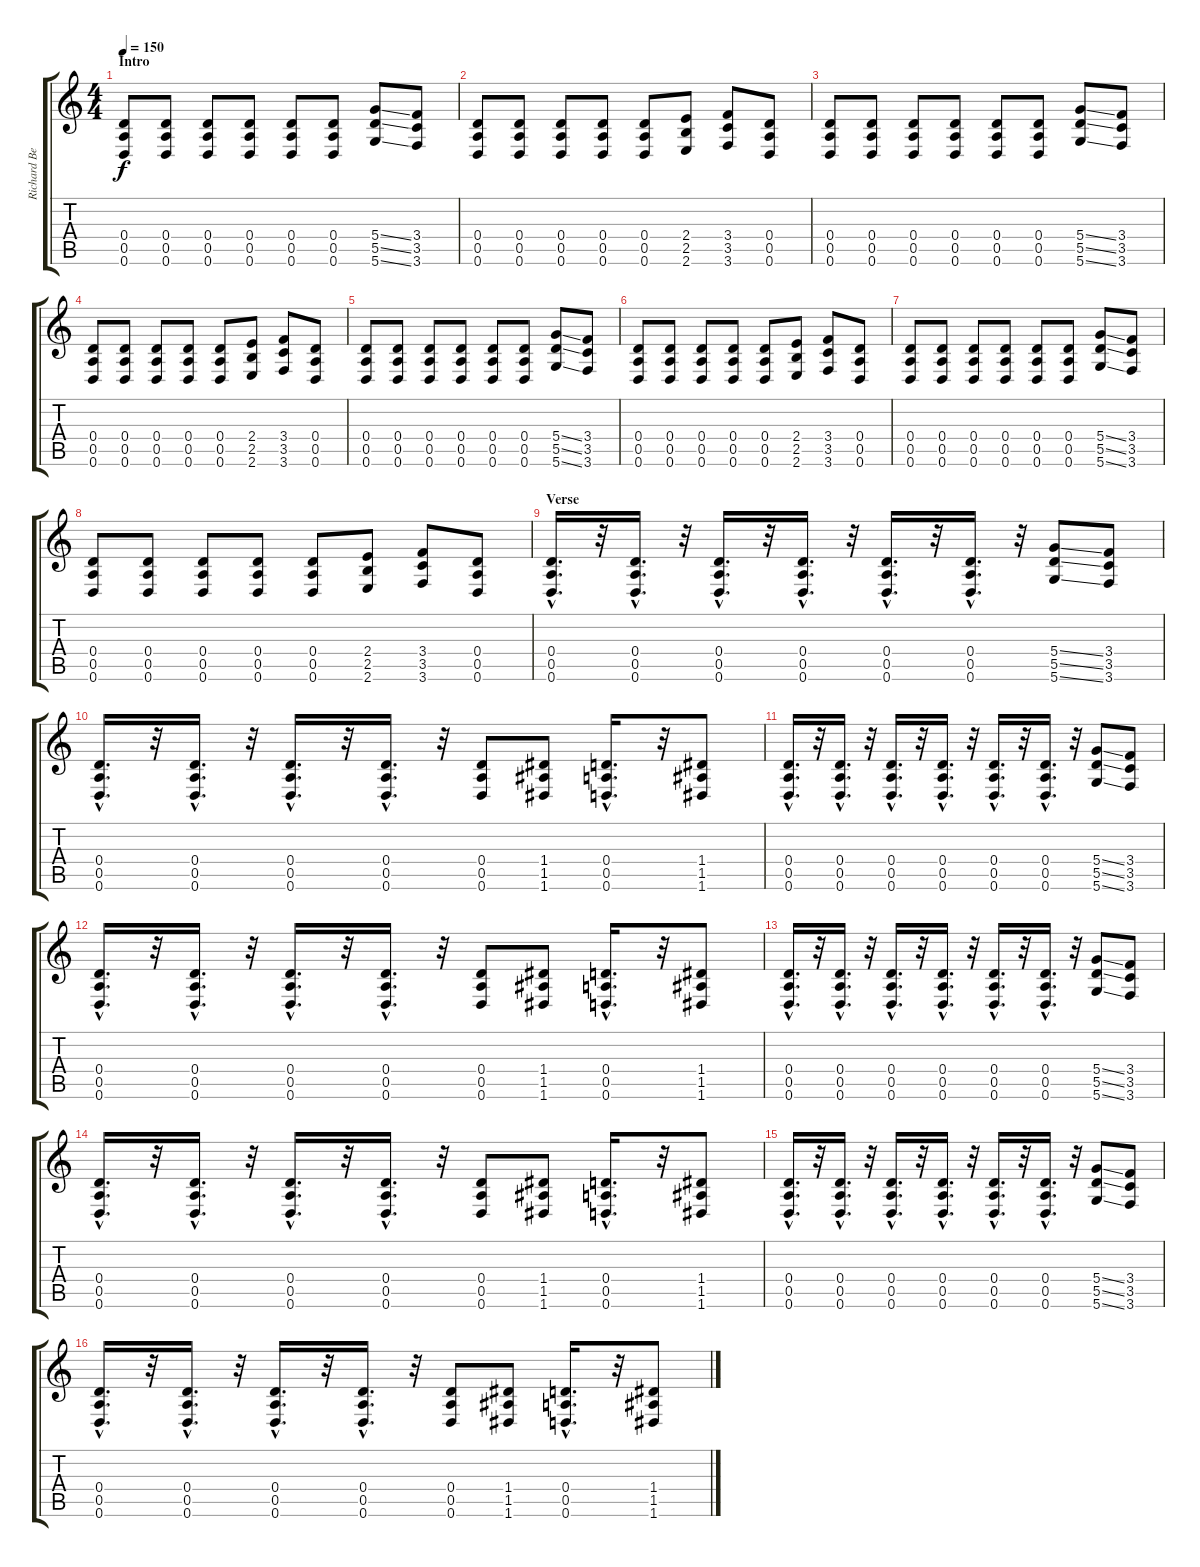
\track ("Richard Bernstein" "Richard Be") {instrument distortionguitar}
\staff {score tabs}
\tuning (E4 B3 G3 D3 A2 D2) {hide}
\ts (4 4)
\section ("" "Intro")
\tempo 150
\clef g2
\ks c
(0.4 0.5 0.6).8{dy f volume 10 instrument distortionguitar} (0.4 0.5 0.6).8 (0.4 0.5 0.6).8 (0.4 0.5 0.6).8 (0.4 0.5 0.6).8 (0.4 0.5 0.6).8 (5.4{ss} 5.5{ss} 5.6{ss}).8 (3.4 3.5 3.6).8 |
(0.4 0.5 0.6).8 (0.4 0.5 0.6).8 (0.4 0.5 0.6).8 (0.4 0.5 0.6).8 (0.4 0.5 0.6).8 (2.4 2.5 2.6).8 (3.4 3.5 3.6).8 (0.4 0.5 0.6).8 |
(0.4 0.5 0.6).8 (0.4 0.5 0.6).8 (0.4 0.5 0.6).8 (0.4 0.5 0.6).8 (0.4 0.5 0.6).8 (0.4 0.5 0.6).8 (5.4{ss} 5.5{ss} 5.6{ss}).8 (3.4 3.5 3.6).8 |
(0.4 0.5 0.6).8 (0.4 0.5 0.6).8 (0.4 0.5 0.6).8 (0.4 0.5 0.6).8 (0.4 0.5 0.6).8 (2.4 2.5 2.6).8 (3.4 3.5 3.6).8 (0.4 0.5 0.6).8 |
(0.4 0.5 0.6).8 (0.4 0.5 0.6).8 (0.4 0.5 0.6).8 (0.4 0.5 0.6).8 (0.4 0.5 0.6).8 (0.4 0.5 0.6).8 (5.4{ss} 5.5{ss} 5.6{ss}).8 (3.4 3.5 3.6).8 |
(0.4 0.5 0.6).8 (0.4 0.5 0.6).8 (0.4 0.5 0.6).8 (0.4 0.5 0.6).8 (0.4 0.5 0.6).8 (2.4 2.5 2.6).8 (3.4 3.5 3.6).8 (0.4 0.5 0.6).8 |
(0.4 0.5 0.6).8 (0.4 0.5 0.6).8 (0.4 0.5 0.6).8 (0.4 0.5 0.6).8 (0.4 0.5 0.6).8 (0.4 0.5 0.6).8 (5.4{ss} 5.5{ss} 5.6{ss}).8 (3.4 3.5 3.6).8 |
(0.4 0.5 0.6).8 (0.4 0.5 0.6).8 (0.4 0.5 0.6).8 (0.4 0.5 0.6).8 (0.4 0.5 0.6).8 (2.4 2.5 2.6).8 (3.4 3.5 3.6).8 (0.4 0.5 0.6).8 |
\section ("" "Verse")
(0.4{hac} 0.5{hac} 0.6{hac}).16{d volume 16} r.32 (0.4{hac} 0.5{hac} 0.6{hac}).16{d} r.32 (0.4{hac} 0.5{hac} 0.6{hac}).16{d} r.32 (0.4{hac} 0.5{hac} 0.6{hac}).16{d} r.32 (0.4{hac} 0.5{hac} 0.6{hac}).16{d} r.32 (0.4{hac} 0.5{hac} 0.6{hac}).16{d} r.32 (5.4{ss} 5.5{ss} 5.6{ss}).8 (3.4 3.5 3.6).8 |
(0.4{hac} 0.5{hac} 0.6{hac}).16{d} r.32 (0.4{hac} 0.5{hac} 0.6{hac}).16{d} r.32 (0.4{hac} 0.5{hac} 0.6{hac}).16{d} r.32 (0.4{hac} 0.5{hac} 0.6{hac}).16{d} r.32 (0.4 0.5 0.6).8 (1.4 1.5 1.6).8 (0.4{hac} 0.5{hac} 0.6{hac}).16{d} r.32 (1.4 1.5 1.6).8 |
(0.4{hac} 0.5{hac} 0.6{hac}).16{d} r.32 (0.4{hac} 0.5{hac} 0.6{hac}).16{d} r.32 (0.4{hac} 0.5{hac} 0.6{hac}).16{d} r.32 (0.4{hac} 0.5{hac} 0.6{hac}).16{d} r.32 (0.4{hac} 0.5{hac} 0.6{hac}).16{d} r.32 (0.4{hac} 0.5{hac} 0.6{hac}).16{d} r.32 (5.4{ss} 5.5{ss} 5.6{ss}).8 (3.4 3.5 3.6).8 |
(0.4{hac} 0.5{hac} 0.6{hac}).16{d} r.32 (0.4{hac} 0.5{hac} 0.6{hac}).16{d} r.32 (0.4{hac} 0.5{hac} 0.6{hac}).16{d} r.32 (0.4{hac} 0.5{hac} 0.6{hac}).16{d} r.32 (0.4 0.5 0.6).8 (1.4 1.5 1.6).8 (0.4{hac} 0.5{hac} 0.6{hac}).16{d} r.32 (1.4 1.5 1.6).8 |
(0.4{hac} 0.5{hac} 0.6{hac}).16{d} r.32 (0.4{hac} 0.5{hac} 0.6{hac}).16{d} r.32 (0.4{hac} 0.5{hac} 0.6{hac}).16{d} r.32 (0.4{hac} 0.5{hac} 0.6{hac}).16{d} r.32 (0.4{hac} 0.5{hac} 0.6{hac}).16{d} r.32 (0.4{hac} 0.5{hac} 0.6{hac}).16{d} r.32 (5.4{ss} 5.5{ss} 5.6{ss}).8 (3.4 3.5 3.6).8 |
(0.4{hac} 0.5{hac} 0.6{hac}).16{d} r.32 (0.4{hac} 0.5{hac} 0.6{hac}).16{d} r.32 (0.4{hac} 0.5{hac} 0.6{hac}).16{d} r.32 (0.4{hac} 0.5{hac} 0.6{hac}).16{d} r.32 (0.4 0.5 0.6).8 (1.4 1.5 1.6).8 (0.4{hac} 0.5{hac} 0.6{hac}).16{d} r.32 (1.4 1.5 1.6).8 |
(0.4{hac} 0.5{hac} 0.6{hac}).16{d} r.32 (0.4{hac} 0.5{hac} 0.6{hac}).16{d} r.32 (0.4{hac} 0.5{hac} 0.6{hac}).16{d} r.32 (0.4{hac} 0.5{hac} 0.6{hac}).16{d} r.32 (0.4{hac} 0.5{hac} 0.6{hac}).16{d} r.32 (0.4{hac} 0.5{hac} 0.6{hac}).16{d} r.32 (5.4{ss} 5.5{ss} 5.6{ss}).8 (3.4 3.5 3.6).8 |
(0.4{hac} 0.5{hac} 0.6{hac}).16{d} r.32 (0.4{hac} 0.5{hac} 0.6{hac}).16{d} r.32 (0.4{hac} 0.5{hac} 0.6{hac}).16{d} r.32 (0.4{hac} 0.5{hac} 0.6{hac}).16{d} r.32 (0.4 0.5 0.6).8 (1.4 1.5 1.6).8 (0.4{hac} 0.5{hac} 0.6{hac}).16{d} r.32 (1.4 1.5 1.6).8
